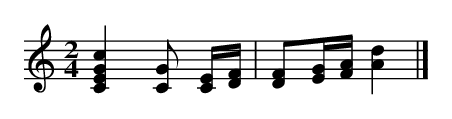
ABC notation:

X:1
T:
M:2/4
K:C
[C4E4G4c4] [C2G2] [CE][DF]| \
[D2F2][EG][FA] [A4d4]|]
